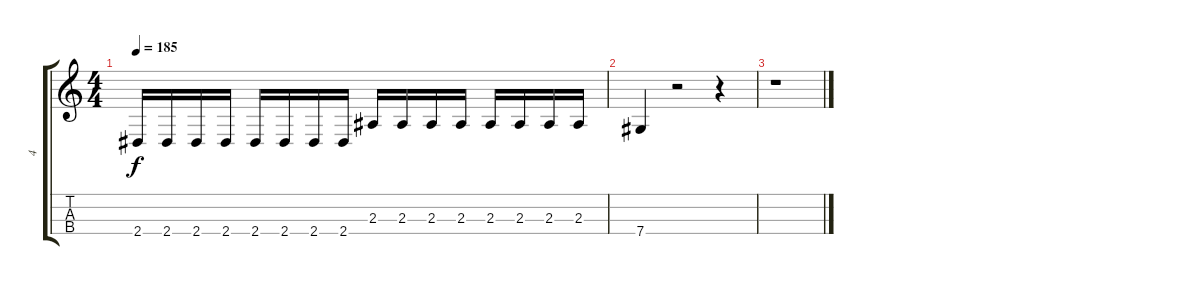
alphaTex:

\track ("4" "4") {instrument electricbassfinger}
\staff {score tabs}
\tuning (Gb3 Db3 Ab2 Db2) {hide}
\ts (4 4)
\tempo 185
\clef g2
\ks c
2.4.16{dy f} 2.4.16 2.4.16 2.4.16 2.4.16 2.4.16 2.4.16 2.4.16 2.3.16 2.3.16 2.3.16 2.3.16 2.3.16 2.3.16 2.3.16 2.3.16 |
7.4.4 r.2 r.4 |
r.1
